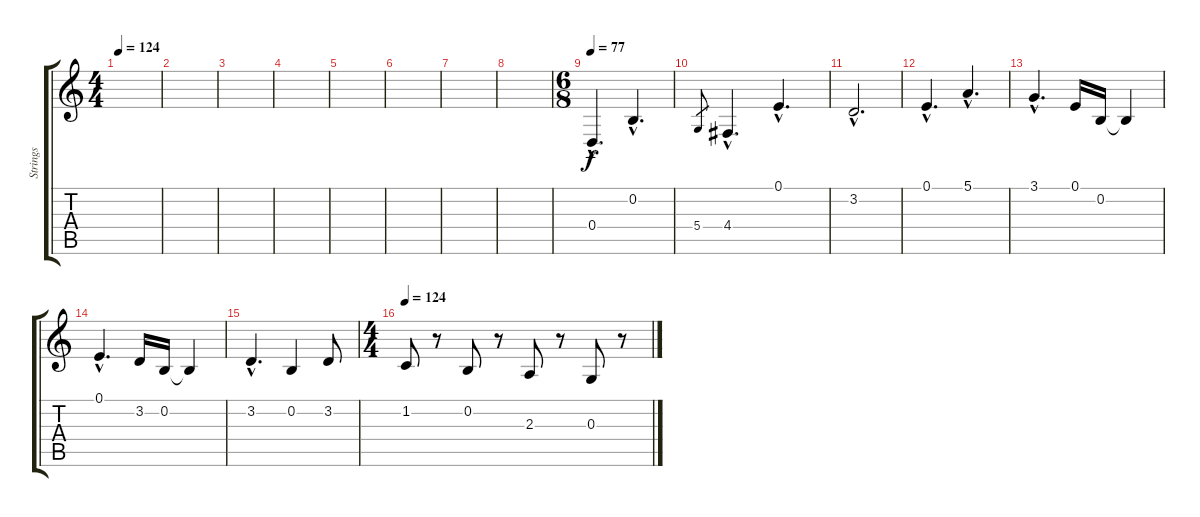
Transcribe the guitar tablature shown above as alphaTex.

\track ("Strings" "Strings") {instrument stringensemble1}
\staff {score tabs}
\tuning (E4 B3 G3 D3 A2 E2) {hide}
\ts (4 4)
\tempo 124
\clef g2
\ks c
|
|
|
|
|
|
|
|
\ts (6 8)
\tempo 77
0.4{hac}.4{d} 0.2{hac}.4{d} |
5.4.8{gr} 4.4{hac}.4{d} 0.1{hac}.4{d} |
3.2{hac}.2{d} |
0.1{hac}.4{d} 5.1{hac}.4{d} |
3.1{hac}.4{d} 0.1.16 0.2.16 0.2{t}.4 |
0.1{hac}.4{d} 3.2.16 0.2.16 0.2{t}.4 |
3.2{hac}.4{d} 0.2.4 3.2.8 |
\ts (4 4)
\tempo 124
1.2.8 r.8 0.2.8 r.8 2.3.8 r.8 0.3.8 r.8
